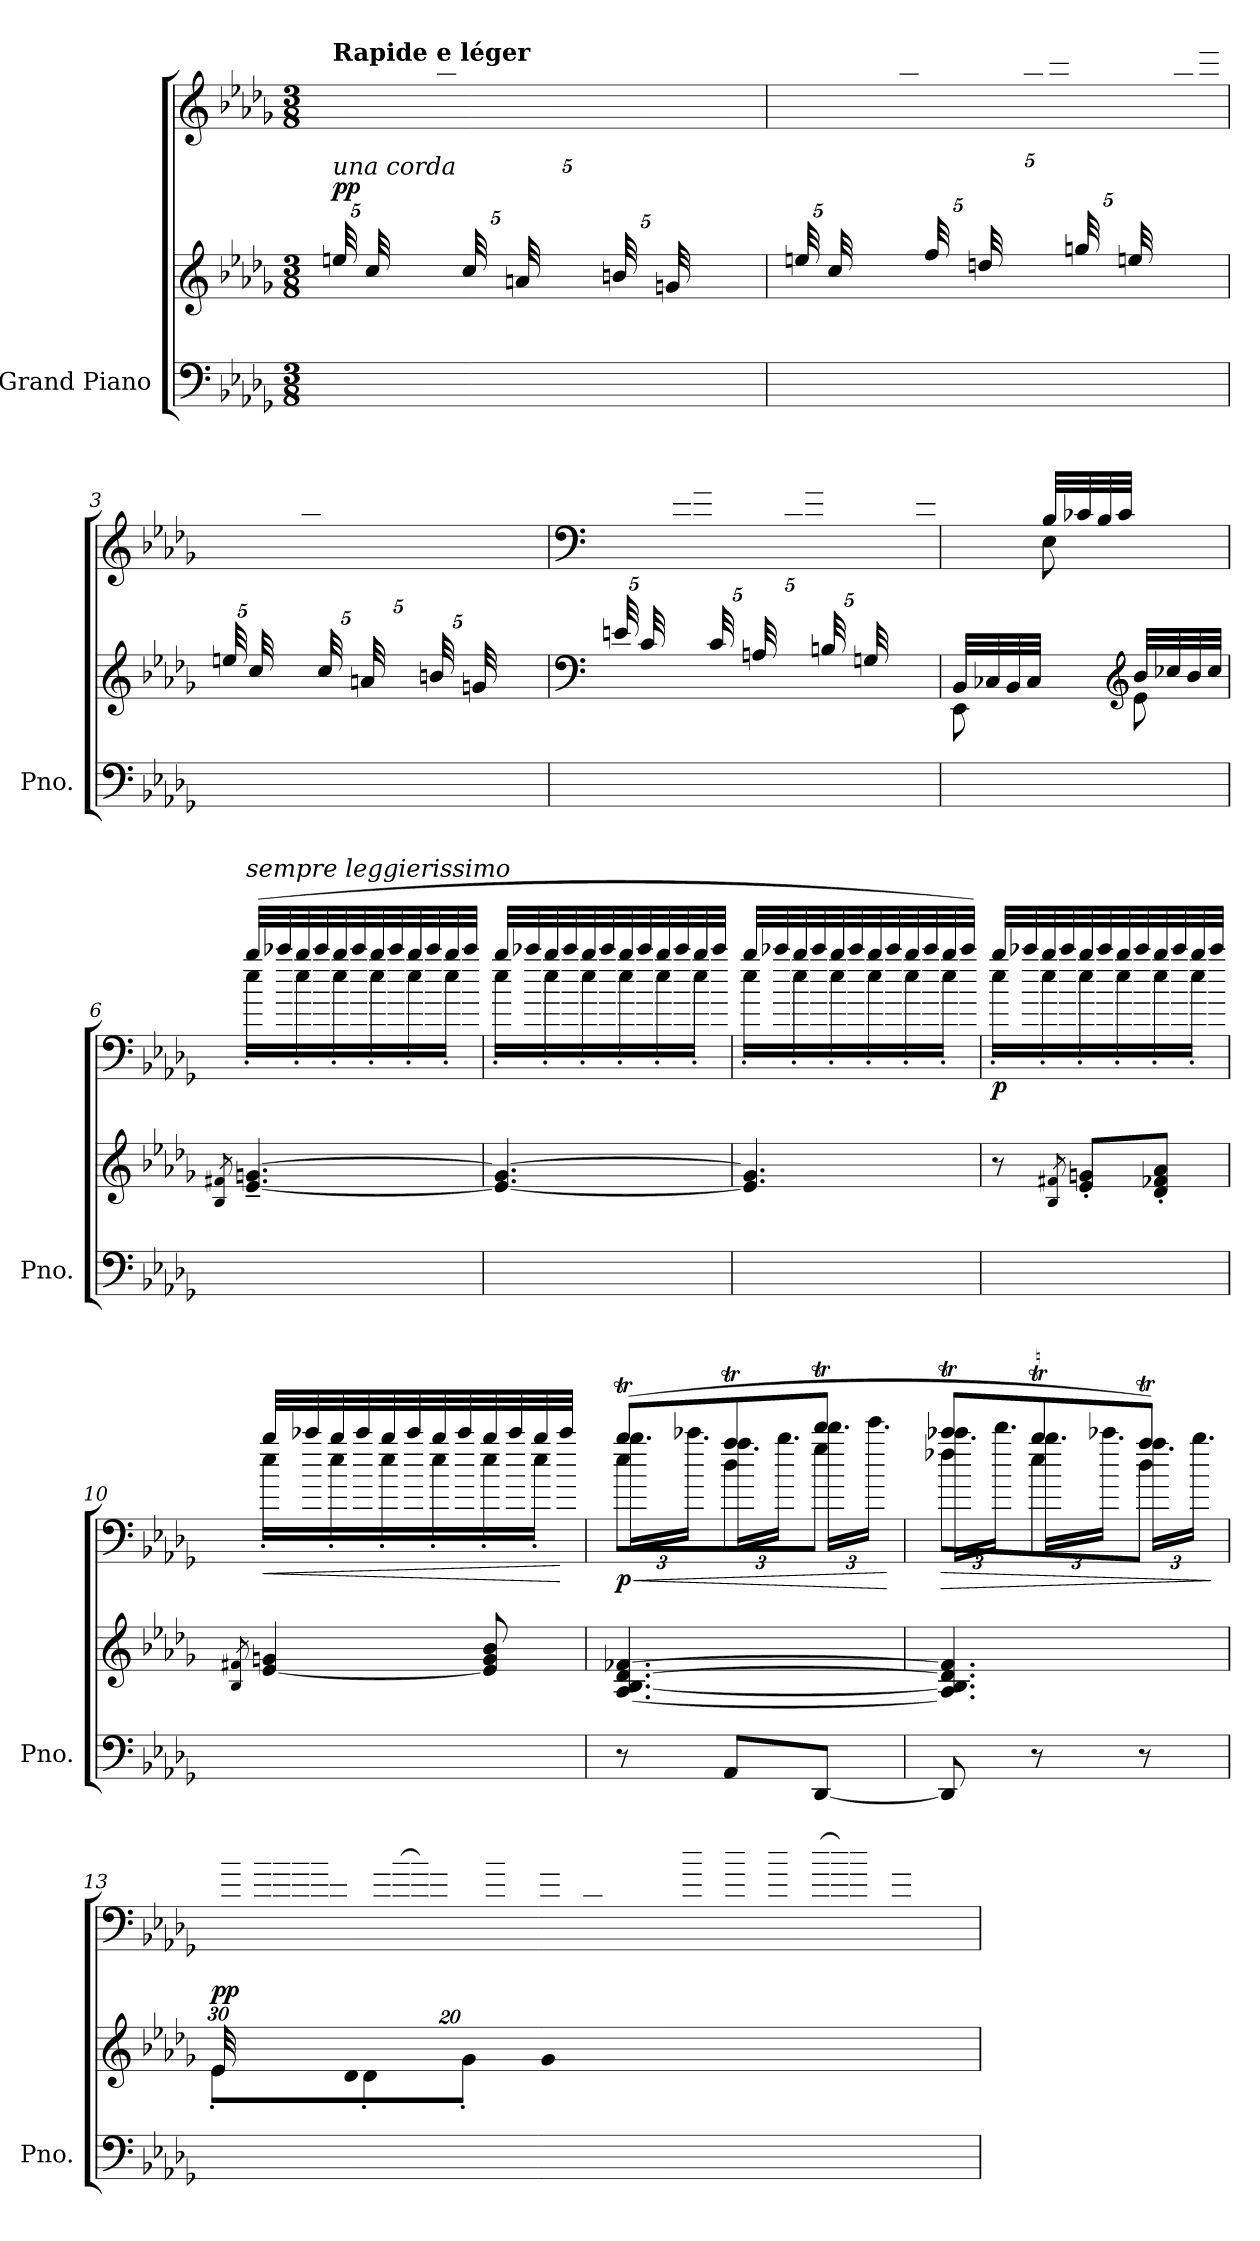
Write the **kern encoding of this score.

**kern	**kern	**kern	**dynam
*part1	*part1	*part1	*part1
*staff3	*staff2	*staff1	*staff1/2/3
*I"Grand Piano	*	*	*
*I'Pno.	*	*	*
*clefF4	*clefG2	*clefG2	*
*k[b-e-a-d-g-]	*k[b-e-a-d-g-]	*k[b-e-a-d-g-]	*
*M3/8	*M3/8	*M3/8	*
*	*Xbrackettup	*	*
=1	=1	=1	=1
*	*	*^	*
!	!	!LO:TX:a:B:t=Rapide e léger	!	!
!	!LO:TX:i:t=una corda	!	!	!
!	!	!	!	!LO:DY:a=2
4.ryy	(>40een/LLL	4.ryy	20ryy	pp
.	40cc/	.	.	.
.	20.ryy	.	40a-\	.
.	.	.	40ee-X\	.
.	.	.	40aa-\JJJ)	.
.	(>40cc/LLL	.	20ryy	.
.	40an/	.	.	.
.	20.ryy	.	40g-\	.
.	.	.	40dd-\	.
.	.	.	40gg-\JJJ)	.
.	(>40bn/LLL	.	20ryy	.
.	40gn/	.	.	.
.	20.ryy	.	40e-\	.
.	.	.	40b-X\	.
.	.	.	40ee-\JJJ)	.
=2	=2	=2	=2	=2
4.ryy	(>40een/LLL	4.ryy	20ryy	.
.	40cc/	.	.	.
.	20.ryy	.	40a-\	.
.	.	.	40ee-X\	.
.	.	.	40aa-\JJJ)	.
.	(>40ff/LLL	.	20ryy	.
.	40ddn/	.	.	.
.	20.ryy	.	40dd-X\	.
.	.	.	40aa-\	.
.	.	.	40ddd-\JJJ)	.
.	(>40ggn/LLL	.	20ryy	.
.	40een/	.	.	.
.	20.ryy	.	40ee-X\	.
.	.	.	40bb-\	.
.	.	.	40eee-\JJJ)	.
!!LO:LB:g=z	!!
=3	=3	=3	=3	=3
4.ryy	(>40een/LLL	4.ryy	20ryy	.
.	40cc/	.	.	.
.	20.ryy	.	40a-\	.
.	.	.	40ee-X\	.
.	.	.	40aa-\JJJ)	.
.	(>40cc/LLL	.	20ryy	.
.	40an/	.	.	.
.	20.ryy	.	40g-X\	.
.	.	.	40dd-\	.
.	.	.	40gg-\JJJ)	.
.	(>40bn/LLL	.	20ryy	.
.	40gn/	.	.	.
.	20.ryy	.	40e-\	.
.	.	.	40b-X\	.
.	.	.	40ee-\JJJ)	.
=4	=4	=4	=4	=4
*	*clefF4	*clefF4	*	*
4.ryy	(>40en/LLL	4.ryy	20ryy	.
.	40c/	.	.	.
.	20.ryy	.	40A-\	.
.	.	.	40e-X\	.
.	.	.	40a-\JJJ)	.
.	(>40c/LLL	.	20ryy	.
.	40An/	.	.	.
.	20.ryy	.	40G-\	.
.	.	.	40d-\	.
.	.	.	40g-\JJJ)	.
.	(>40Bn/LLL	.	20ryy	.
.	40Gn/	.	.	.
.	20.ryy	.	40E-\	.
.	.	.	40B-X\	.
.	.	.	40e-\JJJ)	.
!!LO:LB:g=z	!!
=5	=5	=5	=5	=5
*	*^	*	*	*
4.ryy	32BB-/LLL	8EE-\	8ryy	8ryy	.
.	32C-X/	.	.	.	.
.	32BB-/	.	.	.	.
.	32C-/JJJ	.	.	.	.
.	8ryy	8ryy	32B-/LLL	8E-\	.
.	.	.	32c-X/	.	.
.	.	.	32B-/	.	.
.	.	.	32c-/JJJ	.	.
*	*clefG2	*	*	*	*
.	32b-/LLL	8e-\	8ryy	8ryy	.
.	32cc-X/	.	.	.	.
.	32b-/	.	.	.	.
.	32cc-/JJJ	.	.	.	.
*	*v	*v	*	*	*
=6	=6	=6	=6	=6
.	8qB-/ 8qf#X/	.	.	.
*	*	*clefG2	*	*
!	!	!LO:TX:i:t=sempre leggierissimo	!	!
!	!	!	!	!LO:DY:b=2
!	!	!	!	!LO:DY:n=1:b=2
4.ryy	[4.e-/~> [4.gn/~>	(>32bb-/LLL	16ee-'\LL	p other-dynamics
.	.	32ccc-X/	.	.
.	.	32bb-/	16ee-'\	.
.	.	32ccc-/	.	.
.	.	32bb-/	16ee-'\	.
.	.	32ccc-/	.	.
.	.	32bb-/	16ee-'\	.
.	.	32ccc-/	.	.
.	.	32bb-/	16ee-'\	.
.	.	32ccc-/	.	.
.	.	32bb-/	16ee-'\JJ	.
.	.	32ccc-/JJJ	.	.
=7	=7	=7	=7	=7
4.ryy	4.e-/_ 4.gni/_	32bb-/LLL	16ee-'\LL	.
.	.	32ccc-X/	.	.
.	.	32bb-/	16ee-'\	.
.	.	32ccc-/	.	.
.	.	32bb-/	16ee-'\	.
.	.	32ccc-/	.	.
.	.	32bb-/	16ee-'\	.
.	.	32ccc-/	.	.
.	.	32bb-/	16ee-'\	.
.	.	32ccc-/	.	.
.	.	32bb-/	16ee-'\JJ	.
.	.	32ccc-/JJJ	.	.
!!LO:LB:g=z	!!
=8	=8	=8	=8	=8
4.ryy	4.e-/] 4.gni/]	32bb-/LLL	16ee-'\LL	.
.	.	32ccc-X/	.	.
.	.	32bb-/	16ee-'\	.
.	.	32ccc-/	.	.
.	.	32bb-/	16ee-'\	.
.	.	32ccc-/	.	.
.	.	32bb-/	16ee-'\	.
.	.	32ccc-/	.	.
.	.	32bb-/	16ee-'\	.
.	.	32ccc-/	.	.
.	.	32bb-/	16ee-'\JJ	.
.	.	32ccc-/JJJ)	.	.
=9	=9	=9	=9	=9
!	!	!	!	!LO:DY:b
4.ryy	8r	32bb-/LLL	16ee-'\LL	p
.	.	32ccc-X/	.	.
.	.	32bb-/	16ee-'\	.
.	.	32ccc-/	.	.
.	8qB-/ 8qf#X/	.	.	.
.	8e-/' 8gn/'L	32bb-/	16ee-'\	.
.	.	32ccc-/	.	.
.	.	32bb-/	16ee-'\	.
.	.	32ccc-/	.	.
.	8d-/' 8f-X/' 8a-/'J	32bb-/	16ee-'\	.
.	.	32ccc-/	.	.
.	.	32bb-/	16ee-'\JJ	.
.	.	32ccc-/JJJ	.	.
=10	=10	=10	=10	=10
.	8qB-/ 8qf#X/	.	.	.
!	!	!	!	!LO:HP:b
4.ryy	[4e-/ 4gn/	32bb-/LLL	16ee-'\LL	<
.	.	32ccc-X/	.	.
.	.	32bb-/	16ee-'\	.
.	.	32ccc-/	.	.
.	.	32bb-/	16ee-'\	.
.	.	32ccc-/	.	.
.	.	32bb-/	16ee-'\	.
.	.	32ccc-/	.	.
.	8e-/] 8g/ 8b-/	32bb-/	16ee-'\	.
.	.	32ccc-/	.	.
.	.	32bb-/	16ee-'\JJ	.
.	.	32ccc-/JJJ	.	[
*	*	*v	*v	*
!!LO:LB:g=z
=11	=11	=11	=11
!	!	!	!LO:HP:b
*	*	*^	*
*	*	*	*^	*
!	!	!	!	!	!LO:DY:n=1:b
8r	[4.A-/ [4.B-/ [4.d-/ [4.f-X/	(>8bb-T/L	8ee-\L	24.bb-!\L	< p
.	.	.	.	24.ccc-XTTT!\J	.
8AA-/L	.	8aa-T/	8dd-\	24.aa-!\L	.
.	.	.	.	24.bb-TTT!\J	.
[8DD-/J	.	8ddd-T/J	8gg-\J	24.ddd-!\L	.
.	.	.	.	24.eee-TTT!\J	.
*	*	*v	*v	*v	*
.	.	.	[
=12	=12	=12	=12
!	!	!	!LO:HP:b
*	*	*^	*
*	*	*	*^	*
8DD-/]	4.A-/] 4.B-/] 4.d-/] 4.f-/]	8ccc-XT/L	8ff-X\L	24.ccc-!\L	>
.	.	.	.	24.ddd-TTT!\J	.
8r	.	8bb-T/	8ee-\	24.bb-!\L	.
.	.	.	.	24.ccc-TTT!\J	.
8r	.	8aa-T/J)	8dd-\J	24.aa-!\L	.
.	.	.	.	24.bb-TTT!\J	.
*	*	*v	*v	*v	*
.	.	.	]
=13	=13	=13	=13
!	!LO:N:vis=32	!	!LO:DY:b
*	*^	*	*
4.ryy	(>960%17e-/LLL	8e-'<\L	960%17ryy	pp
!	!	!	!LO:N:vis=32	!
.	160%17ryy	.	960%17b-\	.
!	!	!	!LO:N:vis=32	!
.	.	.	960%17cc-X\	.
!	!	!	!LO:N:vis=32	!
.	.	.	960%17b-\	.
!	!	!	!LO:N:vis=32	!
.	.	.	960%17cc-\	.
!	!	!	!LO:N:vis=32	!
.	.	.	960%17b-\	.
!	!	!	!LO:N:vis=32	!
.	.	.	960%17e-\JJJ)	.
!	!LO:N:vis=32	!	!	!
.	(>960%17d-/LLL	.	960%17ryy	.
.	.	8d-'<\	.	.
!	!	!	!LO:N:vis=32	!
.	160%17ryy	.	960%17a-\	.
.	.	.	[960b-\	.
.	.	.	60b-\]	.
!	!	!	!LO:N:vis=32	!
.	.	.	960%17a-\	.
!	!	!	!LO:N:vis=32	!
.	.	.	960%17b-\	.
!	!	!	!LO:N:vis=32	!
.	.	.	960%17a-\	.
!	!	!	!LO:N:vis=32	!
.	.	.	960%17d-\JJJ)	.
!	!LO:N:vis=32	!	!	!
.	(>960%17g-/LLL	.	960%17ryy	.
.	.	8g-'<\J	.	.
!	!	!	!LO:N:vis=32	!
.	16..ryy	.	960%17dd-\	.
!	!	!	!LO:N:vis=32	!
.	.	.	960%17ee-\	.
!	!	!	!LO:N:vis=32	!
.	.	.	960%17dd-\	.
.	.	.	[960ee-\	.
.	.	.	60ee-\]	.
!	!	!	!LO:N:vis=32	!
.	.	.	960%17dd-\	.
!	!	!	!LO:N:vis=32	!
.	.	.	960%17g-\JJJ)	.
.	.	.	320ryy	.
*	*v	*v	*	*
=	=	=	=
*-	*-	*-	*-
